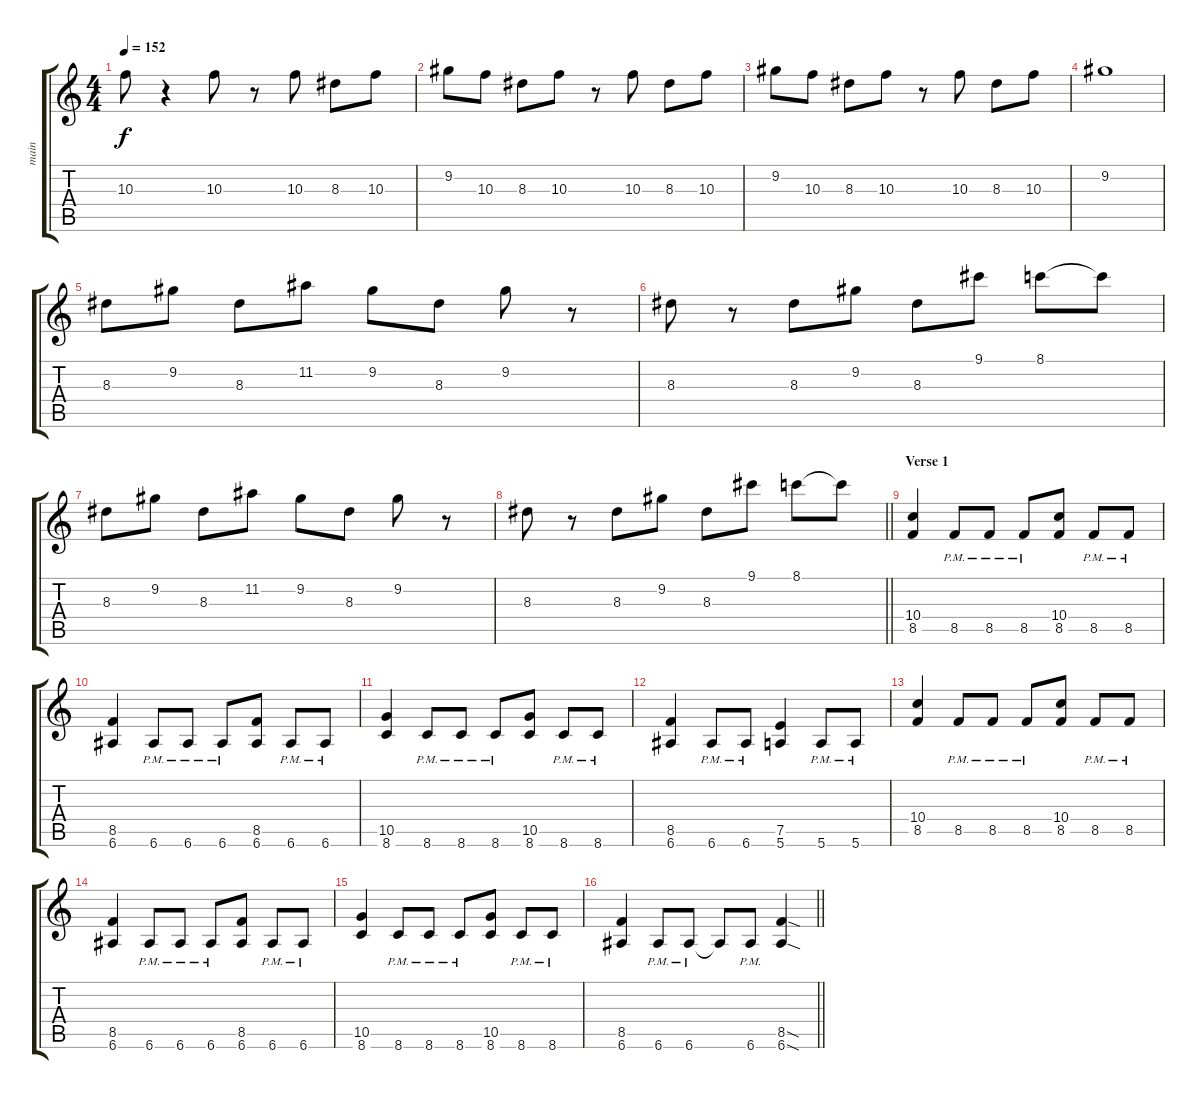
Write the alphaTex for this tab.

\track ("main" "main") {instrument distortionguitar}
\staff {score tabs}
\tuning (E4 B3 G3 D3 A2 E2) {hide}
\ts (4 4)
\tempo 152
\clef g2
\ks c
10.3.8{dy f} r.4 10.3.8 r.8 10.3.8 8.3.8 10.3.8 |
9.2.8 10.3.8 8.3.8 10.3.8 r.8 10.3.8 8.3.8 10.3.8 |
9.2.8 10.3.8 8.3.8 10.3.8 r.8 10.3.8 8.3.8 10.3.8 |
9.2.1 |
8.3.8 9.2.8 8.3.8 11.2.8 9.2.8 8.3.8 9.2.8 r.8 |
8.3.8 r.8 8.3.8 9.2.8 8.3.8 9.1.8 8.1.8 8.1{t}.8 |
8.3.8 9.2.8 8.3.8 11.2.8 9.2.8 8.3.8 9.2.8 r.8 |
\barLineRight lightlight
8.3.8 r.8 8.3.8 9.2.8 8.3.8 9.1.8 8.1.8 8.1{t}.8 |
\section ("" "Verse 1")
(10.4 8.5).4 8.5{pm}.8 8.5{pm}.8 8.5{pm}.8 (10.4 8.5).8 8.5{pm}.8 8.5{pm}.8 |
(8.5 6.6).4 6.6{pm}.8 6.6{pm}.8 6.6{pm}.8 (8.5 6.6).8 6.6{pm}.8 6.6{pm}.8 |
(10.5 8.6).4 8.6{pm}.8 8.6{pm}.8 8.6{pm}.8 (10.5 8.6).8 8.6{pm}.8 8.6{pm}.8 |
(8.5 6.6).4 6.6{pm}.8 6.6{pm}.8 (7.5 5.6).4 5.6{pm}.8 5.6{pm}.8 |
(10.4 8.5).4 8.5{pm}.8 8.5{pm}.8 8.5{pm}.8 (10.4 8.5).8 8.5{pm}.8 8.5{pm}.8 |
(8.5 6.6).4 6.6{pm}.8 6.6{pm}.8 6.6{pm}.8 (8.5 6.6).8 6.6{pm}.8 6.6{pm}.8 |
(10.5 8.6).4 8.6{pm}.8 8.6{pm}.8 8.6{pm}.8 (10.5 8.6).8 8.6{pm}.8 8.6{pm}.8 |
\barLineRight lightlight
(8.5 6.6).4 6.6{pm}.8 6.6{pm}.8 6.6{t}.8 6.6{pm}.8 (8.5{sod} 6.6{sod}).4
